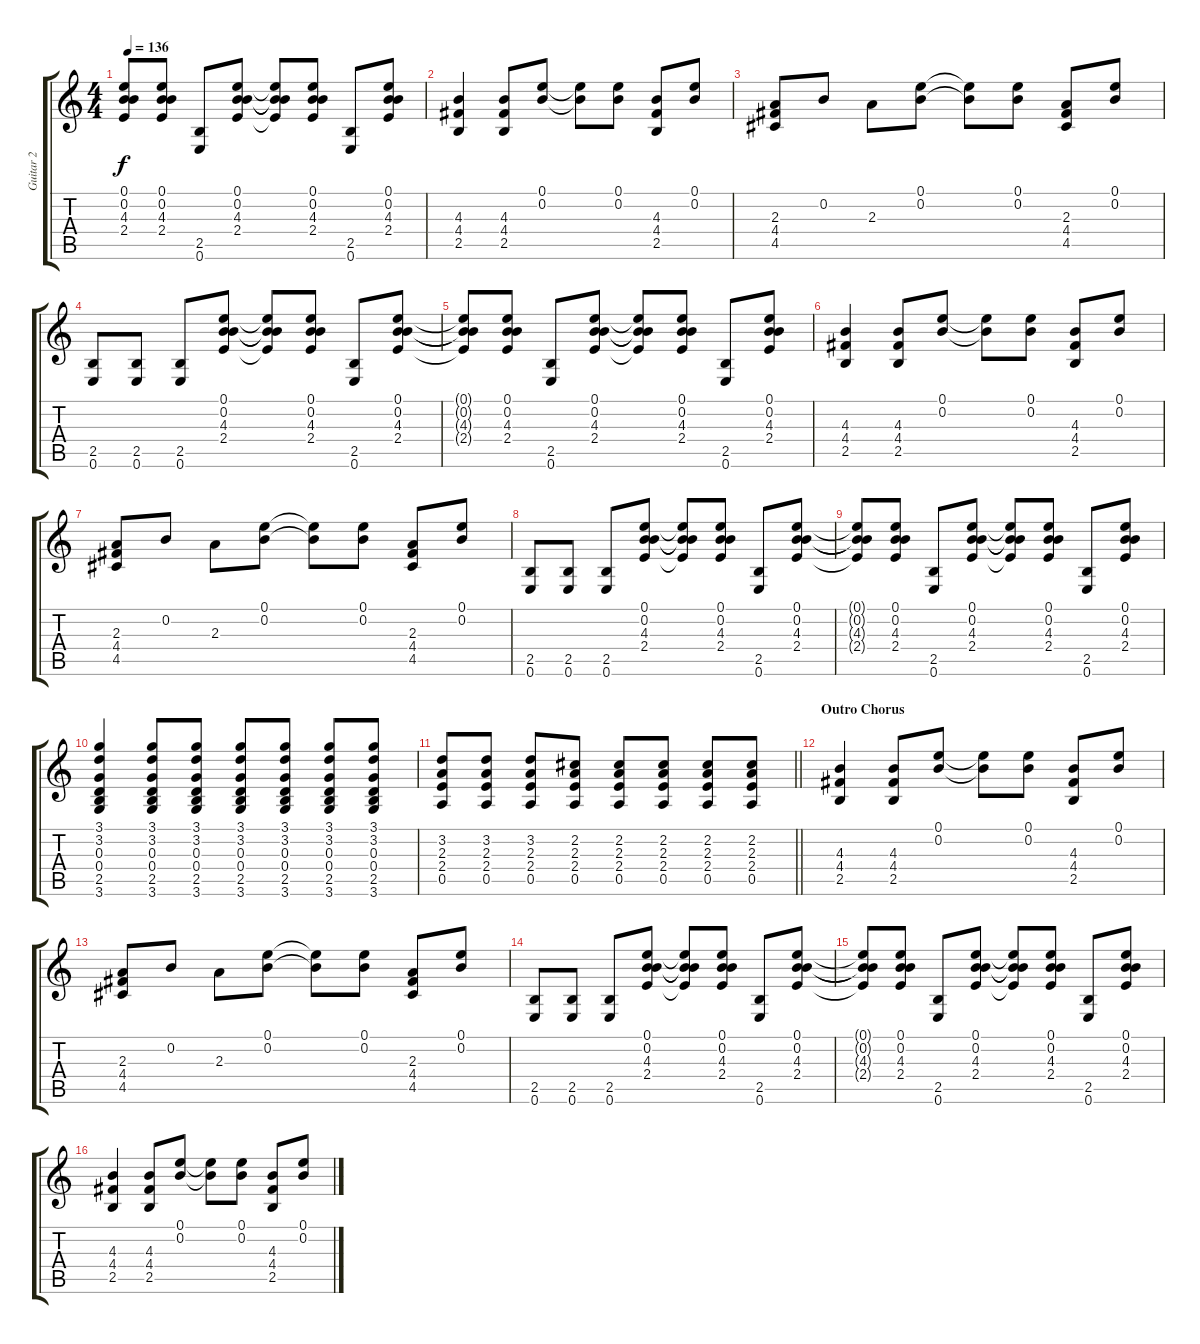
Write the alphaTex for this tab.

\track ("Guitar 2" "Guitar 2") {instrument overdrivenguitar}
\staff {score tabs}
\tuning (E4 B3 G3 D3 A2 E2) {hide}
\ts (4 4)
\tempo 136
\clef g2
\ks c
(0.1{t} 0.2{t} 4.3{t} 2.4{t}).8{dy f} (0.1 0.2 4.3 2.4).8 (2.5 0.6).8 (0.1 0.2 4.3 2.4).8 (0.1{t} 0.2{t} 4.3{t} 2.4{t}).8 (0.1 0.2 4.3 2.4).8 (2.5 0.6).8 (0.1 0.2 4.3 2.4).8 |
(4.3 4.4 2.5).4 (4.3 4.4 2.5).8 (0.1 0.2).8 (0.1{t} 0.2{t}).8 (0.1 0.2).8 (4.3 4.4 2.5).8 (0.1 0.2).8 |
(2.3 4.4 4.5).8 0.2.8 2.3.8 (0.1 0.2).8 (0.1{t} 0.2{t}).8 (0.1 0.2).8 (2.3 4.4 4.5).8 (0.1 0.2).8 |
(2.5 0.6).8 (2.5 0.6).8 (2.5 0.6).8 (0.1 0.2 4.3 2.4).8 (0.1{t} 0.2{t} 4.3{t} 2.4{t}).8 (0.1 0.2 4.3 2.4).8 (2.5 0.6).8 (0.1 0.2 4.3 2.4).8 |
(0.1{t} 0.2{t} 4.3{t} 2.4{t}).8 (0.1 0.2 4.3 2.4).8 (2.5 0.6).8 (0.1 0.2 4.3 2.4).8 (0.1{t} 0.2{t} 4.3{t} 2.4{t}).8 (0.1 0.2 4.3 2.4).8 (2.5 0.6).8 (0.1 0.2 4.3 2.4).8 |
(4.3 4.4 2.5).4 (4.3 4.4 2.5).8 (0.1 0.2).8 (0.1{t} 0.2{t}).8 (0.1 0.2).8 (4.3 4.4 2.5).8 (0.1 0.2).8 |
(2.3 4.4 4.5).8 0.2.8 2.3.8 (0.1 0.2).8 (0.1{t} 0.2{t}).8 (0.1 0.2).8 (2.3 4.4 4.5).8 (0.1 0.2).8 |
(2.5 0.6).8 (2.5 0.6).8 (2.5 0.6).8 (0.1 0.2 4.3 2.4).8 (0.1{t} 0.2{t} 4.3{t} 2.4{t}).8 (0.1 0.2 4.3 2.4).8 (2.5 0.6).8 (0.1 0.2 4.3 2.4).8 |
(0.1{t} 0.2{t} 4.3{t} 2.4{t}).8 (0.1 0.2 4.3 2.4).8 (2.5 0.6).8 (0.1 0.2 4.3 2.4).8 (0.1{t} 0.2{t} 4.3{t} 2.4{t}).8 (0.1 0.2 4.3 2.4).8 (2.5 0.6).8 (0.1 0.2 4.3 2.4).8 |
(3.1 3.2 0.3 0.4 2.5 3.6).4 (3.1 3.2 0.3 0.4 2.5 3.6).8 (3.1 3.2 0.3 0.4 2.5 3.6).8 (3.1 3.2 0.3 0.4 2.5 3.6).8 (3.1 3.2 0.3 0.4 2.5 3.6).8 (3.1 3.2 0.3 0.4 2.5 3.6).8 (3.1 3.2 0.3 0.4 2.5 3.6).8 |
\barLineRight lightlight
(3.2 2.3 2.4 0.5).8 (3.2 2.3 2.4 0.5).8 (3.2 2.3 2.4 0.5).8 (2.2 2.3 2.4 0.5).8 (2.2 2.3 2.4 0.5).8 (2.2 2.3 2.4 0.5).8 (2.2 2.3 2.4 0.5).8 (2.2 2.3 2.4 0.5).8 |
\section ("" "Outro Chorus")
(4.3 4.4 2.5).4 (4.3 4.4 2.5).8 (0.1 0.2).8 (0.1{t} 0.2{t}).8 (0.1 0.2).8 (4.3 4.4 2.5).8 (0.1 0.2).8 |
(2.3 4.4 4.5).8 0.2.8 2.3.8 (0.1 0.2).8 (0.1{t} 0.2{t}).8 (0.1 0.2).8 (2.3 4.4 4.5).8 (0.1 0.2).8 |
(2.5 0.6).8 (2.5 0.6).8 (2.5 0.6).8 (0.1 0.2 4.3 2.4).8 (0.1{t} 0.2{t} 4.3{t} 2.4{t}).8 (0.1 0.2 4.3 2.4).8 (2.5 0.6).8 (0.1 0.2 4.3 2.4).8 |
(0.1{t} 0.2{t} 4.3{t} 2.4{t}).8 (0.1 0.2 4.3 2.4).8 (2.5 0.6).8 (0.1 0.2 4.3 2.4).8 (0.1{t} 0.2{t} 4.3{t} 2.4{t}).8 (0.1 0.2 4.3 2.4).8 (2.5 0.6).8 (0.1 0.2 4.3 2.4).8 |
(4.3 4.4 2.5).4 (4.3 4.4 2.5).8 (0.1 0.2).8 (0.1{t} 0.2{t}).8 (0.1 0.2).8 (4.3 4.4 2.5).8 (0.1 0.2).8
